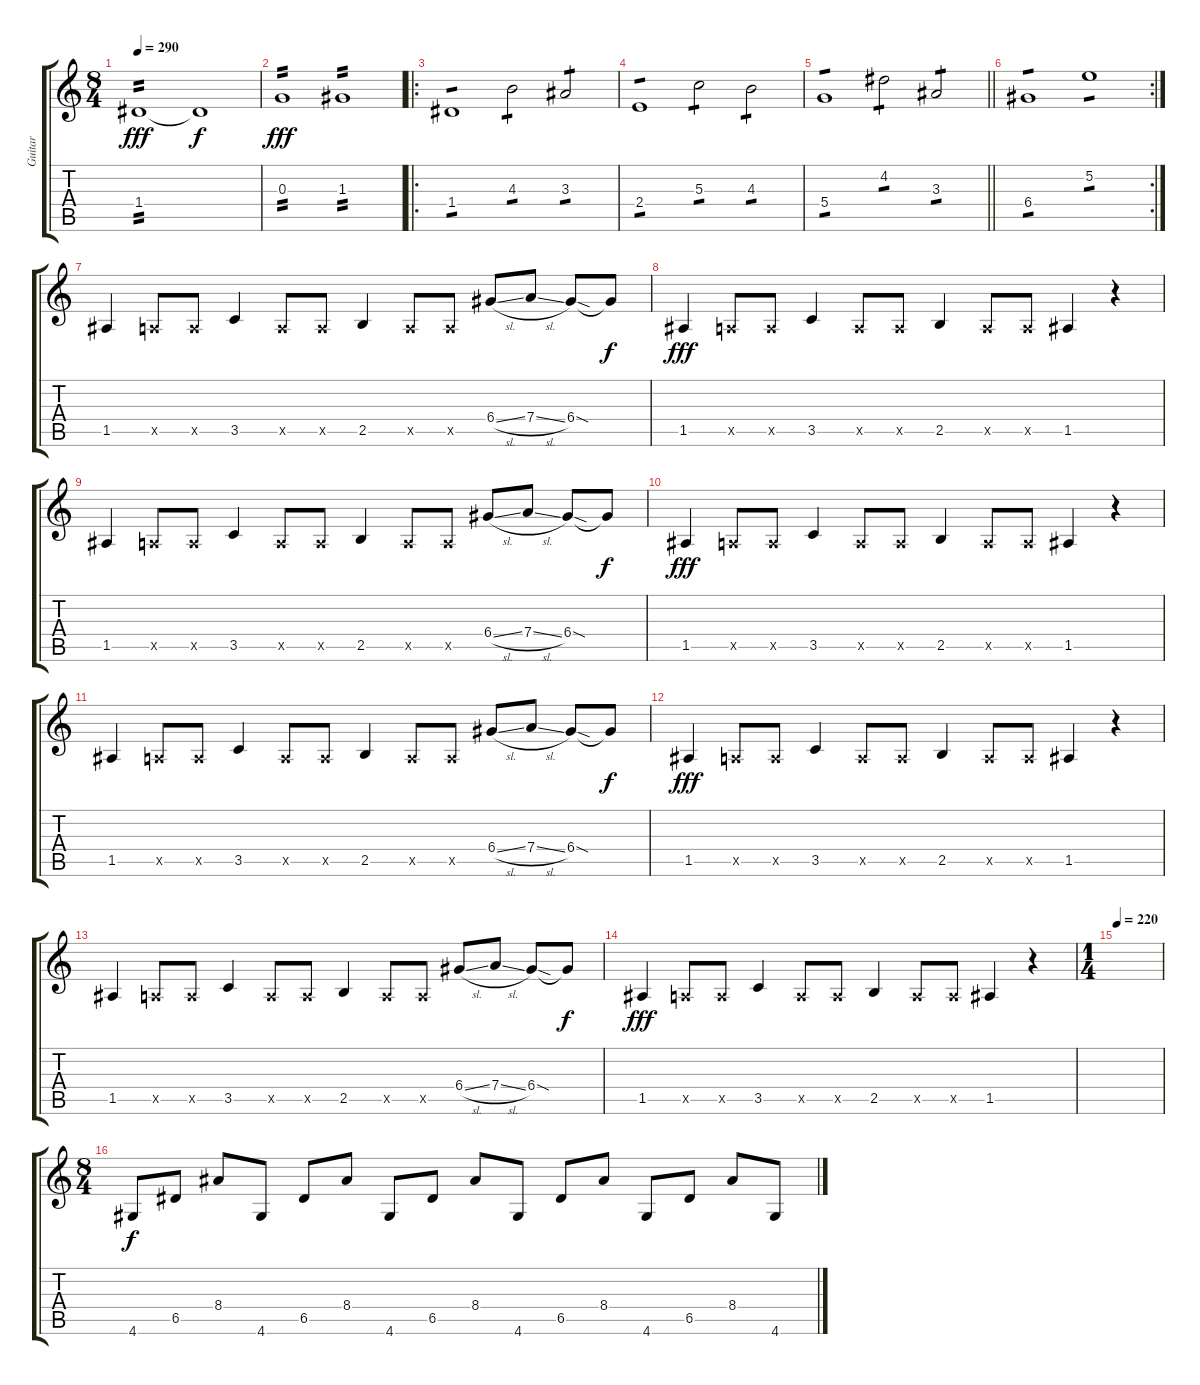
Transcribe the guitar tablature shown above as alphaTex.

\track ("Guitar" "Guitar") {instrument overdrivenguitar}
\staff {score tabs}
\tuning (E4 B3 G3 D3 A2 E2) {hide}
\ts (8 4)
\tempo 290
\clef g2
\ks c
1.4.1{tp 2 dy fff} 1.4{t}.1{dy f} |
0.3.1{tp 2 dy fff} 1.3.1{tp 2} |
\ro
1.4.1{tp 1} 4.3.2{tp 1} 3.3.2{tp 1} |
2.4.1{tp 1} 5.3.2{tp 1} 4.3.2{tp 1} |
\barLineRight lightlight
5.4.1{tp 1} 4.2.2{tp 1} 3.3.2{tp 1} |
\rc 2
6.4.1{tp 1} 5.2.1{tp 1} |
1.5.4 0.5{x}.8 0.5{x}.8 3.5.4 0.5{x}.8 0.5{x}.8 2.5.4 0.5{x}.8 0.5{x}.8 6.4{sl}.8 7.4{sl}.8 6.4{sod}.8 6.4{t}.8{dy f} |
1.5.4{dy fff} 0.5{x}.8 0.5{x}.8 3.5.4 0.5{x}.8 0.5{x}.8 2.5.4 0.5{x}.8 0.5{x}.8 1.5.4 r.4 |
1.5.4 0.5{x}.8 0.5{x}.8 3.5.4 0.5{x}.8 0.5{x}.8 2.5.4 0.5{x}.8 0.5{x}.8 6.4{sl}.8 7.4{sl}.8 6.4{sod}.8 6.4{t}.8{dy f} |
1.5.4{dy fff} 0.5{x}.8 0.5{x}.8 3.5.4 0.5{x}.8 0.5{x}.8 2.5.4 0.5{x}.8 0.5{x}.8 1.5.4 r.4 |
1.5.4 0.5{x}.8 0.5{x}.8 3.5.4 0.5{x}.8 0.5{x}.8 2.5.4 0.5{x}.8 0.5{x}.8 6.4{sl}.8 7.4{sl}.8 6.4{sod}.8 6.4{t}.8{dy f} |
1.5.4{dy fff} 0.5{x}.8 0.5{x}.8 3.5.4 0.5{x}.8 0.5{x}.8 2.5.4 0.5{x}.8 0.5{x}.8 1.5.4 r.4 |
1.5.4 0.5{x}.8 0.5{x}.8 3.5.4 0.5{x}.8 0.5{x}.8 2.5.4 0.5{x}.8 0.5{x}.8 6.4{sl}.8 7.4{sl}.8 6.4{sod}.8 6.4{t}.8{dy f} |
1.5.4{dy fff} 0.5{x}.8 0.5{x}.8 3.5.4 0.5{x}.8 0.5{x}.8 2.5.4 0.5{x}.8 0.5{x}.8 1.5.4 r.4 |
\ts (1 4)
\tempo 220
|
\ts (8 4)
4.6.8{dy f} 6.5.8 8.4.8 4.6.8 6.5.8 8.4.8 4.6.8 6.5.8 8.4.8 4.6.8 6.5.8 8.4.8 4.6.8 6.5.8 8.4.8 4.6.8
